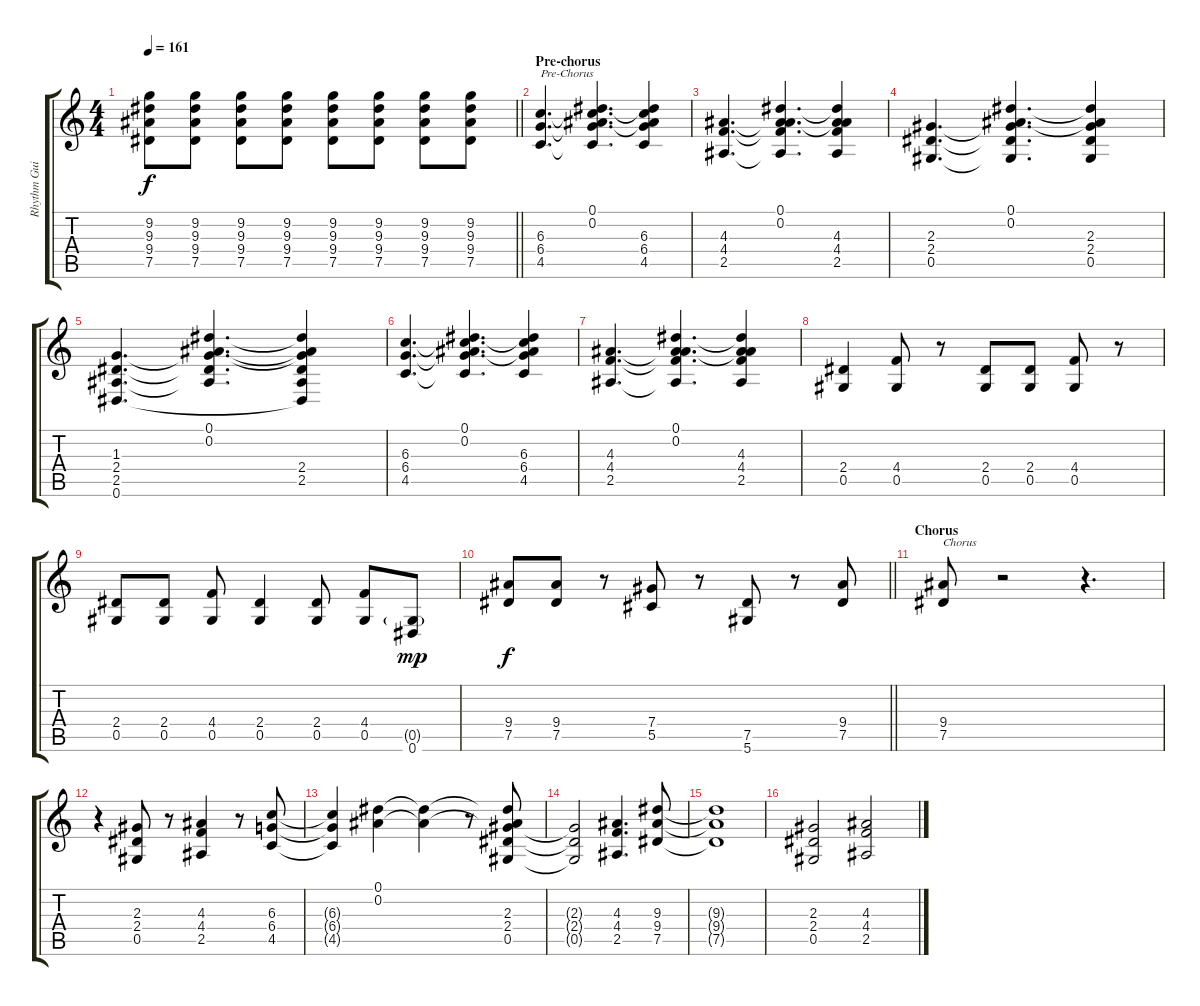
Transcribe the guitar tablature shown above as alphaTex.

\track ("Rhythm Guitar" "Rhythm Gui") {instrument distortionguitar}
\staff {score tabs}
\tuning (Eb4 Bb3 Gb3 Db3 Ab2 Eb2) {hide}
\ts (4 4)
\tempo 161
\clef g2
\barLineRight lightlight
\ks c
(9.2 9.3 9.4 7.5).8{dy f} (9.2 9.3 9.4 7.5).8 (9.2 9.3 9.4 7.5).8 (9.2 9.3 9.4 7.5).8 (9.2 9.3 9.4 7.5).8 (9.2 9.3 9.4 7.5).8 (9.2 9.3 9.4 7.5).8 (9.2 9.3 9.4 7.5).8 |
\section ("" "Pre-chorus")
(6.3 6.4 4.5).4{d txt "Pre-Chorus"} (0.1 0.2 6.3{t} 6.4{t} 4.5{t}).4{d} (0.1{t} 0.2{t} 6.3 6.4 4.5).4 |
(4.3 4.4 2.5).4{d} (0.1 0.2 4.3{t} 4.4{t} 2.5{t}).4{d} (0.1{t} 0.2{t} 4.3 4.4 2.5).4 |
(2.3 2.4 0.5).4{d} (0.1 0.2 2.3{t} 2.4{t} 0.5{t}).4{d} (0.1{t} 0.2{t} 2.3 2.4 0.5).4 |
(1.3 2.4 2.5 0.6).4{d} (0.1 0.2 1.3{t} 2.4{t} 2.5{t}).4{d} (0.1{t} 0.2{t} 1.3{t} 2.4 2.5 0.6{t}).4 |
(6.3 6.4 4.5).4{d} (0.1 0.2 6.3{t} 6.4{t} 4.5{t}).4{d} (0.1{t} 0.2{t} 6.3 6.4 4.5).4 |
(4.3 4.4 2.5).4{d} (0.1 0.2 4.3{t} 4.4{t} 2.5{t}).4{d} (0.1{t} 0.2{t} 4.3 4.4 2.5).4 |
(2.4 0.5).4 (4.4 0.5).8 r.8 (2.4 0.5).8 (2.4 0.5).8 (4.4 0.5).8 r.8 |
(2.4 0.5).8 (2.4 0.5).8 (4.4 0.5).8 (2.4 0.5).4 (2.4 0.5).8 (4.4 0.5).8 (0.5{g} 0.6).8{dy mp} |
\barLineRight lightlight
(9.4 7.5).8{dy f} (9.4 7.5).8 r.8 (7.4 5.5).8 r.8 (7.5 5.6).8 r.8 (9.4 7.5).8 |
\section ("" "Chorus")
(9.4 7.5).8{txt "Chorus"} r.2 r.4{d} |
r.4 (2.3 2.4 0.5).8 r.8 (4.3 4.4 2.5).4 r.8 (6.3 6.4 4.5).8 |
(6.3{t} 6.4{t} 4.5{t}).4 (0.1 0.2).4 (0.1{t} 0.2{t}).4 r.8 (0.1{t} 0.2{t} 2.3 2.4 0.5).8 |
(2.3{t} 2.4{t} 0.5{t}).2 (4.3 4.4 2.5).4{d} (9.3 9.4 7.5).8 |
(9.3{t} 9.4{t} 7.5{t}).1 |
(2.3 2.4 0.5).2 (4.3 4.4 2.5).2
